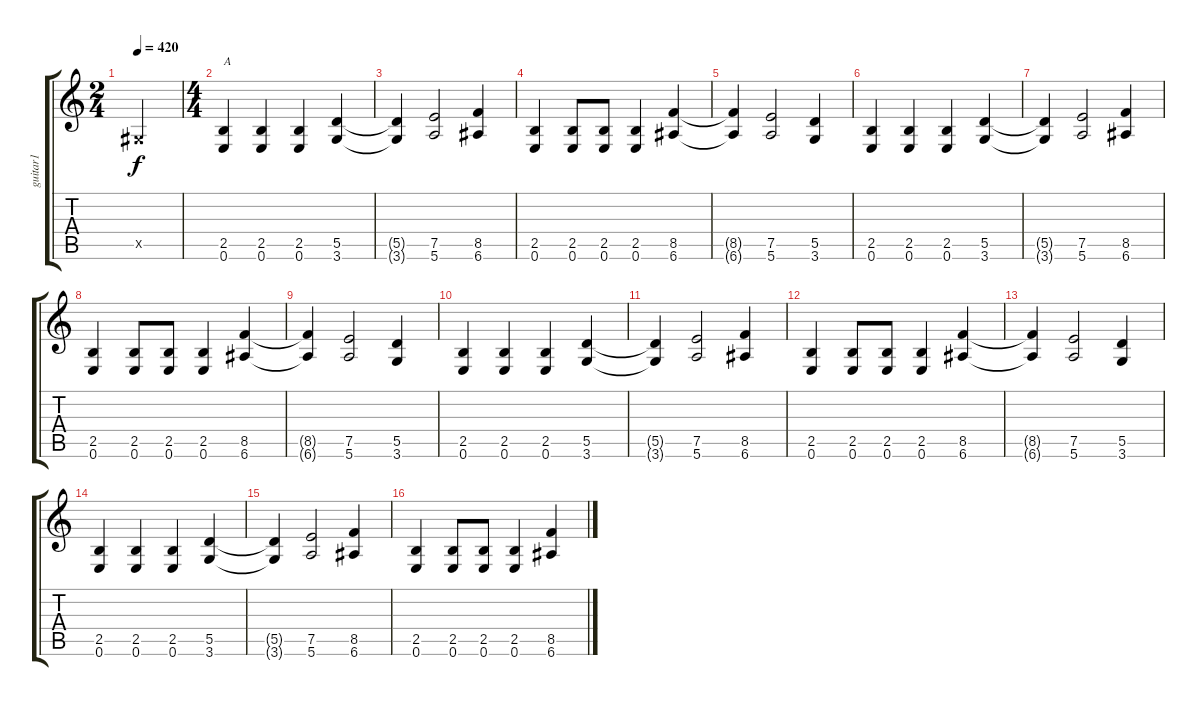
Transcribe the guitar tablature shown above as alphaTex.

\track ("guitar1" "guitar1") {instrument distortionguitar}
\staff {score tabs}
\tuning (E4 B3 G3 D3 A2 E2) {hide}
\ts (2 4)
\tempo 420
\clef g2
\ks c
-1.5{x}.2{dy f instrument distortionguitar} |
\ts (4 4)
(2.5 0.6).4{txt "A"} (2.5 0.6).4 (2.5 0.6).4 (5.5 3.6).4 |
(5.5{t} 3.6{t}).4 (7.5 5.6).2 (8.5 6.6).4 |
(2.5 0.6).4 (2.5 0.6).8 (2.5 0.6).8 (2.5 0.6).4 (8.5 6.6).4 |
(8.5{t} 6.6{t}).4 (7.5 5.6).2 (5.5 3.6).4 |
(2.5 0.6).4 (2.5 0.6).4 (2.5 0.6).4 (5.5 3.6).4 |
(5.5{t} 3.6{t}).4 (7.5 5.6).2 (8.5 6.6).4 |
(2.5 0.6).4 (2.5 0.6).8 (2.5 0.6).8 (2.5 0.6).4 (8.5 6.6).4 |
(8.5{t} 6.6{t}).4 (7.5 5.6).2 (5.5 3.6).4 |
(2.5 0.6).4 (2.5 0.6).4 (2.5 0.6).4 (5.5 3.6).4 |
(5.5{t} 3.6{t}).4 (7.5 5.6).2 (8.5 6.6).4 |
(2.5 0.6).4 (2.5 0.6).8 (2.5 0.6).8 (2.5 0.6).4 (8.5 6.6).4 |
(8.5{t} 6.6{t}).4 (7.5 5.6).2 (5.5 3.6).4 |
(2.5 0.6).4 (2.5 0.6).4 (2.5 0.6).4 (5.5 3.6).4 |
(5.5{t} 3.6{t}).4 (7.5 5.6).2 (8.5 6.6).4 |
(2.5 0.6).4 (2.5 0.6).8 (2.5 0.6).8 (2.5 0.6).4 (8.5 6.6).4
